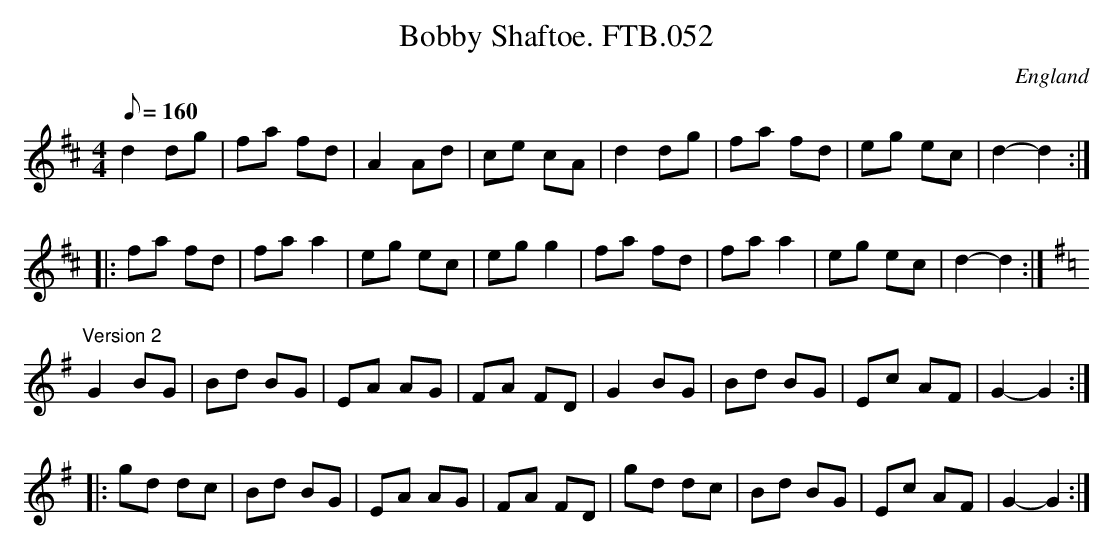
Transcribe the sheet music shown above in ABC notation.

X:1
T:Bobby Shaftoe. FTB.052
M:4/4
Q:160
O:England
K:D
d2dg|fa fd|A2Ad|ce cA|d2dg|fa fd|eg ec|d2-d2:|
|:fa fd|faa2|eg ec|egg2|fa fd|faa2|eg ec|d2-d2:|
K:G
"Version 2"G2BG|Bd BG|EA AG|FA FD|G2BG|Bd BG|Ec AF|G2-G2:|
|:gd dc|Bd BG|EA AG|FA FD|gd dc|Bd BG|Ec AF|G2-G2:|
